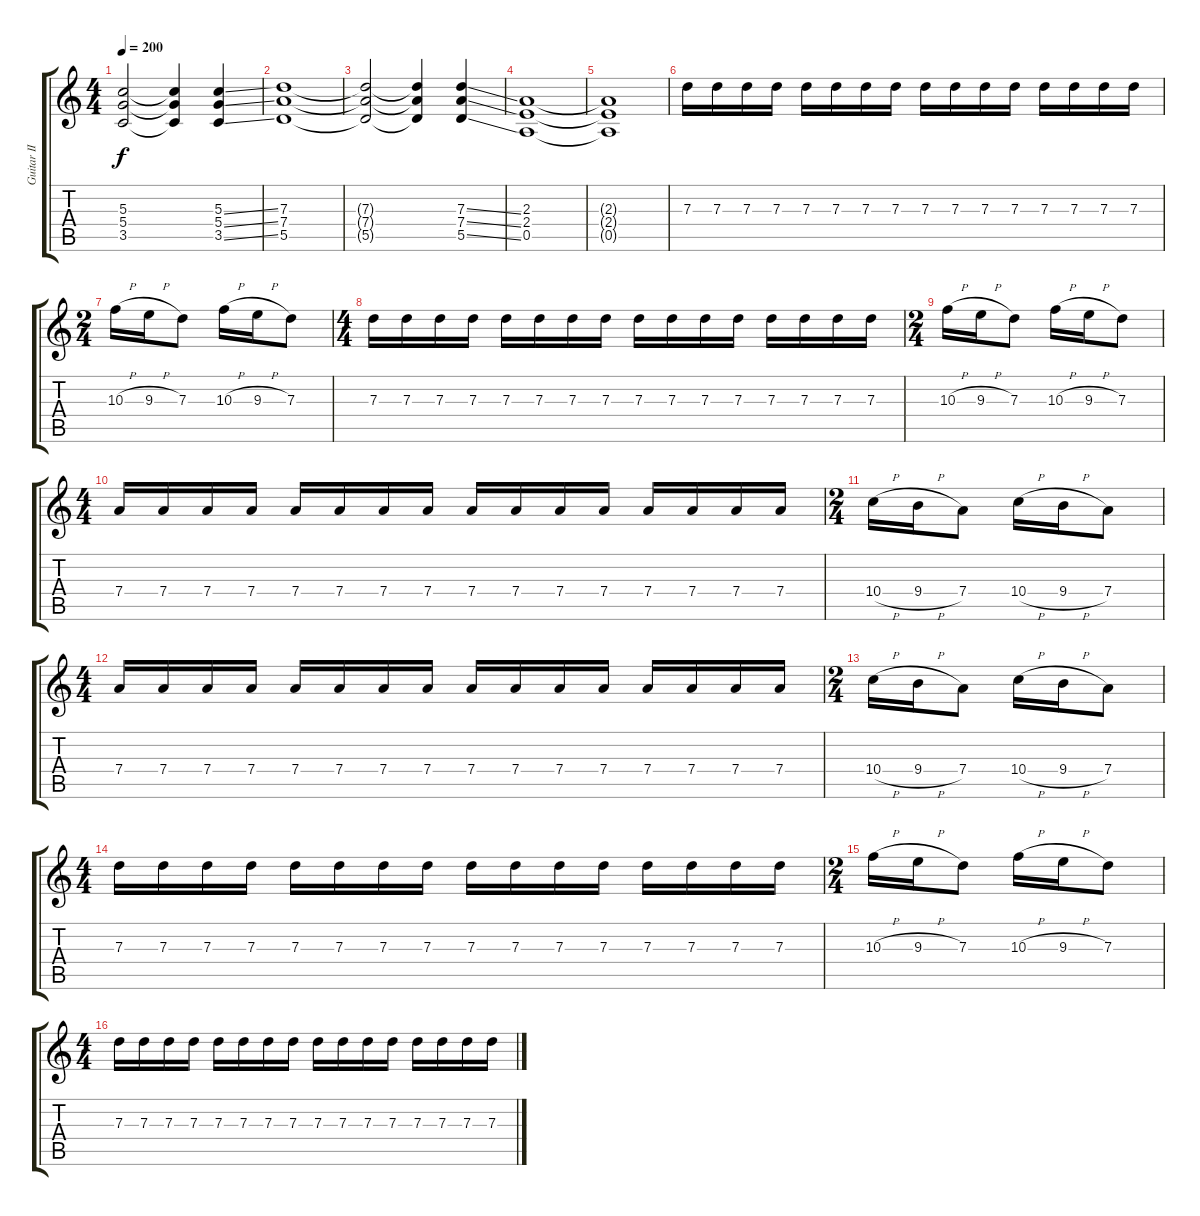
\track ("Guitar II Rhythm" "Guitar II ") {instrument overdrivenguitar}
\staff {score tabs}
\tuning (E4 B3 G3 D3 A2 E2) {hide}
\ts (4 4)
\tempo 200
\clef g2
\ks c
(5.3{t} 5.4{t} 3.5{t}).2{dy f} (5.3{t} 5.4{t} 3.5{t}).4 (5.3{ss} 5.4{ss} 3.5{ss}).4 |
(7.3 7.4 5.5).1 |
(7.3{t} 7.4{t} 5.5{t}).2 (7.3{t} 7.4{t} 5.5{t}).4 (7.3{ss} 7.4{ss} 5.5{ss}).4 |
(2.3 2.4 0.5).1 |
(2.3{t} 2.4{t} 0.5{t}).1 |
7.3.16 7.3.16 7.3.16 7.3.16 7.3.16 7.3.16 7.3.16 7.3.16 7.3.16 7.3.16 7.3.16 7.3.16 7.3.16 7.3.16 7.3.16 7.3.16 |
\ts (2 4)
10.3{h}.16 9.3{h}.16 7.3.8 10.3{h}.16 9.3{h}.16 7.3.8 |
\ts (4 4)
7.3.16 7.3.16 7.3.16 7.3.16 7.3.16 7.3.16 7.3.16 7.3.16 7.3.16 7.3.16 7.3.16 7.3.16 7.3.16 7.3.16 7.3.16 7.3.16 |
\ts (2 4)
10.3{h}.16 9.3{h}.16 7.3.8 10.3{h}.16 9.3{h}.16 7.3.8 |
\ts (4 4)
7.4.16 7.4.16 7.4.16 7.4.16 7.4.16 7.4.16 7.4.16 7.4.16 7.4.16 7.4.16 7.4.16 7.4.16 7.4.16 7.4.16 7.4.16 7.4.16 |
\ts (2 4)
10.4{h}.16 9.4{h}.16 7.4.8 10.4{h}.16 9.4{h}.16 7.4.8 |
\ts (4 4)
7.4.16 7.4.16 7.4.16 7.4.16 7.4.16 7.4.16 7.4.16 7.4.16 7.4.16 7.4.16 7.4.16 7.4.16 7.4.16 7.4.16 7.4.16 7.4.16 |
\ts (2 4)
10.4{h}.16 9.4{h}.16 7.4.8 10.4{h}.16 9.4{h}.16 7.4.8 |
\ts (4 4)
7.3.16 7.3.16 7.3.16 7.3.16 7.3.16 7.3.16 7.3.16 7.3.16 7.3.16 7.3.16 7.3.16 7.3.16 7.3.16 7.3.16 7.3.16 7.3.16 |
\ts (2 4)
10.3{h}.16 9.3{h}.16 7.3.8 10.3{h}.16 9.3{h}.16 7.3.8 |
\ts (4 4)
7.3.16 7.3.16 7.3.16 7.3.16 7.3.16 7.3.16 7.3.16 7.3.16 7.3.16 7.3.16 7.3.16 7.3.16 7.3.16 7.3.16 7.3.16 7.3.16
